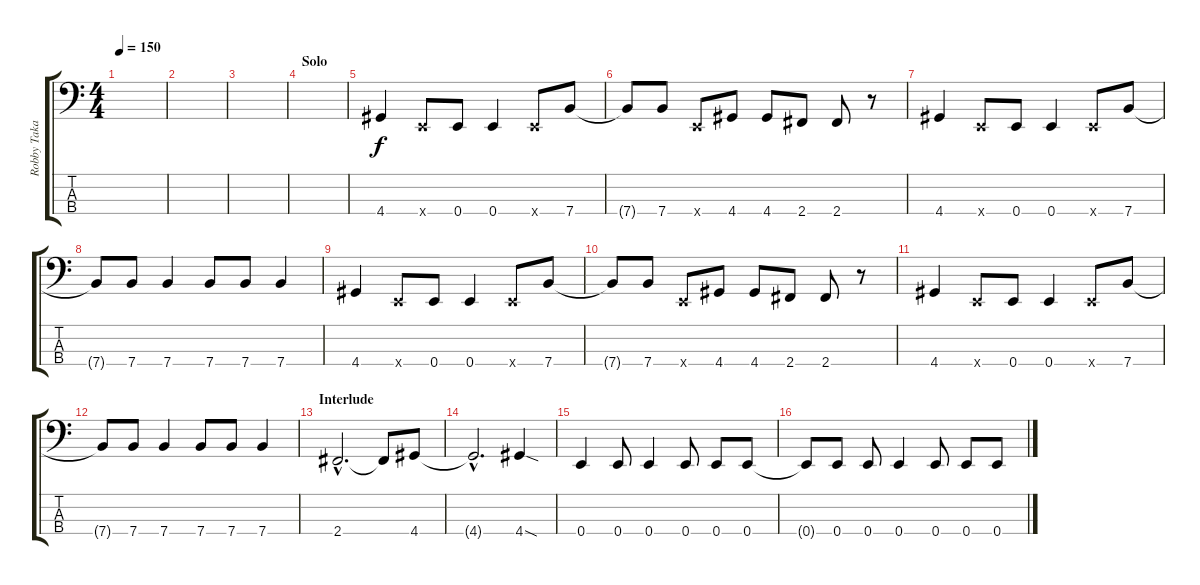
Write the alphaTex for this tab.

\track ("Robby Takac - Bass" "Robby Taka") {instrument electricbasspick}
\staff {score tabs}
\tuning (G2 D2 A1 E1) {hide}
\ts (4 4)
\tempo 150
\clef f4
\ks c
|
|
|
\section ("" "Solo")
|
4.4.4 0.4{x}.8 0.4.8 0.4.4 0.4{x}.8 7.4.8 |
7.4{t}.8 7.4.8 0.4{x}.8 4.4.8 4.4.8 2.4.8 2.4.8 r.8 |
4.4.4 0.4{x}.8 0.4.8 0.4.4 0.4{x}.8 7.4.8 |
7.4{t}.8 7.4.8 7.4.4 7.4.8 7.4.8 7.4.4 |
4.4.4 0.4{x}.8 0.4.8 0.4.4 0.4{x}.8 7.4.8 |
7.4{t}.8 7.4.8 0.4{x}.8 4.4.8 4.4.8 2.4.8 2.4.8 r.8 |
4.4.4 0.4{x}.8 0.4.8 0.4.4 0.4{x}.8 7.4.8 |
7.4{t}.8 7.4.8 7.4.4 7.4.8 7.4.8 7.4.4 |
\section ("" "Interlude")
2.4{hac}.2{d} 2.4{t}.8 4.4.8 |
4.4{hac t}.2{d} 4.4{sod}.4 |
0.4.4 0.4.8 0.4.4 0.4.8 0.4.8 0.4.8 |
0.4{t}.8 0.4.8 0.4.8 0.4.4 0.4.8 0.4.8 0.4.8
